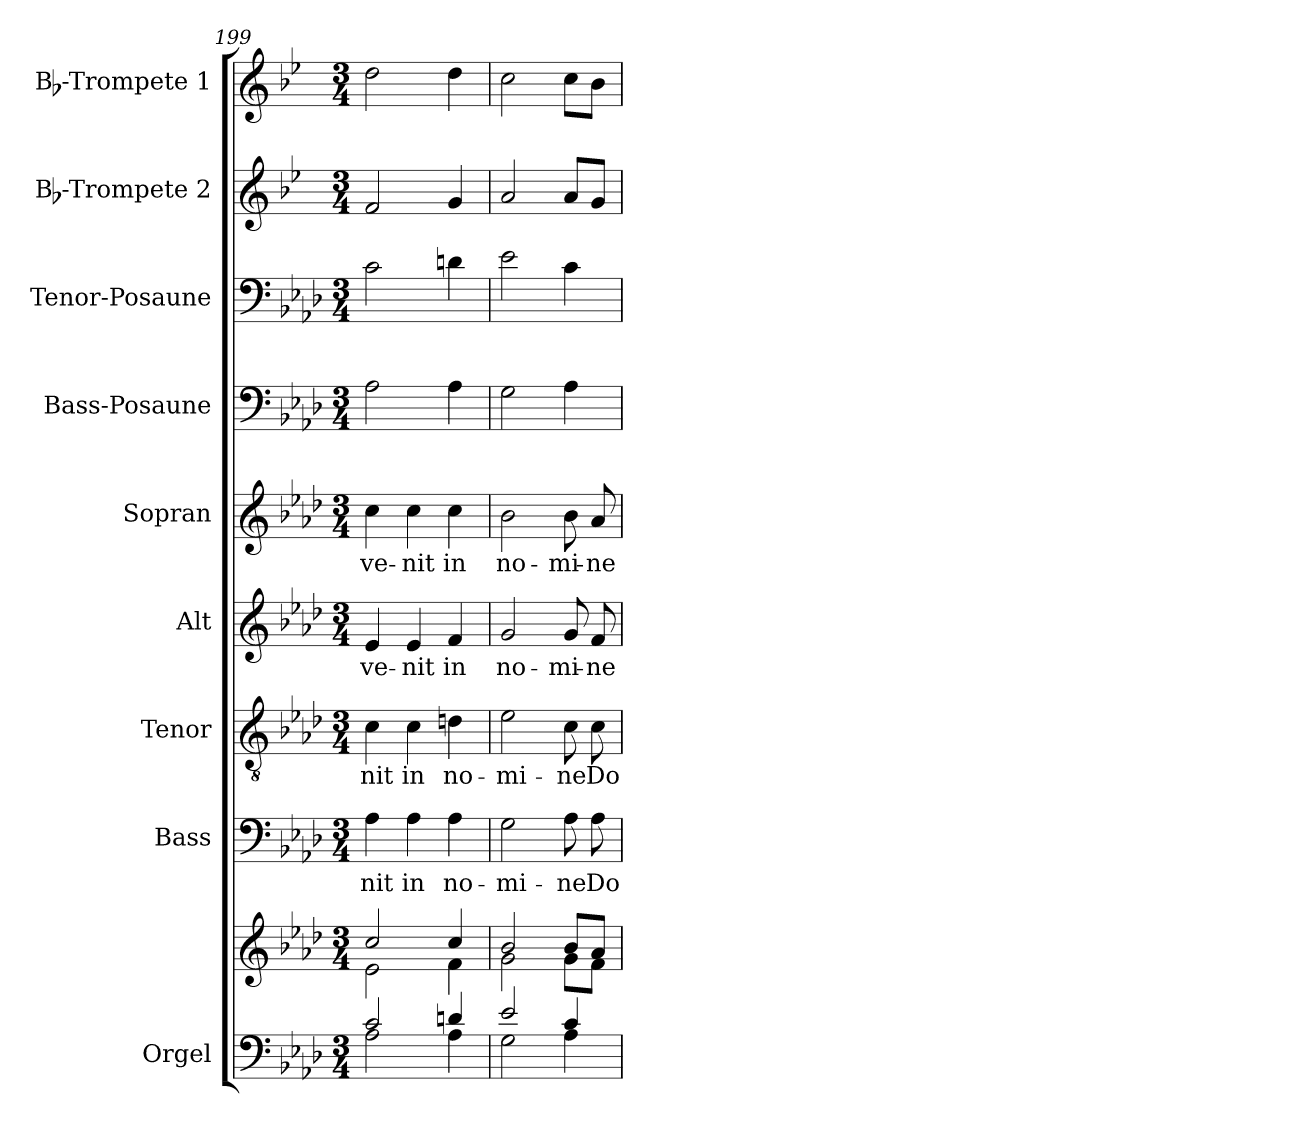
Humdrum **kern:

**kern	**kern	**kern	**text	**kern	**text	**kern	**text	**kern	**text	**kern	**kern	**kern	**kern
*part9	*part9	*part8	*part8	*part7	*part7	*part6	*part6	*part5	*part5	*part4	*part3	*part2	*part1
*staff10	*staff9	*staff8	*staff8	*staff7	*staff7	*staff6	*staff6	*staff5	*staff5	*staff4	*staff3	*staff2	*staff1
*I"Orgel	*	*I"Bass	*	*I"Tenor	*	*I"Alt	*	*I"Sopran	*	*I"Bass-Posaune	*I"Tenor-Posaune	*I"Bb-Trompete 2	*I"Bb-Trompete 1
*I'Org.	*	*I'B.	*	*I'T.	*	*I'A.	*	*I'S.	*	*I'B. Pos.	*I'T. Pos.	*I'Trp. 2	*I'Trp. 1
*clefF4	*clefG2	*clefF4	*	*clefGv2	*	*clefG2	*	*clefG2	*	*clefF4	*clefF4	*clefG2	*clefG2
*	*	*	*	*	*	*	*	*	*	*	*	*ITrd1c2	*ITrd1c2
*k[b-e-a-d-]	*k[b-e-a-d-]	*k[b-e-a-d-]	*	*k[b-e-a-d-]	*	*k[b-e-a-d-]	*	*k[b-e-a-d-]	*	*k[b-e-a-d-]	*k[b-e-a-d-]	*k[b-e-a-d-]	*k[b-e-a-d-]
*A-:	*A-:	*A-:	*	*A-:	*	*A-:	*	*A-:	*	*A-:	*A-:	*A-:	*A-:
*M3/4	*M3/4	*M3/4	*	*M3/4	*	*M3/4	*	*M3/4	*	*M3/4	*M3/4	*M3/4	*M3/4
=199	=199	=199	=199	=199	=199	=199	=199	=199	=199	=199	=199	=199	=199
*^	*^	*	*	*	*	*	*	*	*	*	*	*	*
!	!	!	!	!	!LO:LY:b	!	!LO:LY:b	!	!LO:LY:b	!	!LO:LY:b	!	!	!	!
2c/	2A-\	2cc/	2e-\	4A-\	-nit	4c\	-nit	4e-/	ve-	4cc\	ve-	2A-\	2c\	2e-/	2cc\
!	!	!	!	!	!LO:LY:b	!	!LO:LY:b	!	!LO:LY:b	!	!LO:LY:b	!	!	!	!
.	.	.	.	4A-\	in	4c\	in	4e-/	-nit	4cc\	-nit	.	.	.	.
!	!	!	!	!	!LO:LY:b	!	!LO:LY:b	!	!LO:LY:b	!	!LO:LY:b	!	!	!	!
4dn/	4A-\	4cc/	4f\	4A-\	no-	4dn\	no-	4f/	in	4cc\	in	4A-\	4dn\	4f/	4cc\
=200	=200	=200	=200	=200	=200	=200	=200	=200	=200	=200	=200	=200	=200	=200	=200
!	!	!	!	!	!LO:LY:b	!	!LO:LY:b	!	!LO:LY:b	!	!LO:LY:b	!	!	!	!
2e-/	2G\	2b-/	2g\	2G\	-mi-	2e-\	-mi-	2g/	no-	2b-\	no-	2G\	2e-\	2g/	2b-\
!	!	!	!	!	!LO:LY:b	!	!LO:LY:b	!	!LO:LY:b	!	!LO:LY:b	!	!	!	!
4c/	4A-\	8b-/L	8g\L	8A-\	-ne	8c\	-ne	8g/	-mi-	8b-\	-mi-	4A-\	4c\	8g/L	8b-\L
!	!	!	!	!	!LO:LY:b	!	!LO:LY:b	!	!LO:LY:b	!	!LO:LY:b	!	!	!	!
.	.	8a-/J	8f\J	8A-\	Do-	8c\	Do-	8f/	-ne	8a-/	-ne	.	.	8f/J	8a-\J
*v	*v	*	*	*	*	*	*	*	*	*	*	*	*	*	*
*	*v	*v	*	*	*	*	*	*	*	*	*	*	*	*
=	=	=	=	=	=	=	=	=	=	=	=	=	=
*-	*-	*-	*-	*-	*-	*-	*-	*-	*-	*-	*-	*-	*-
